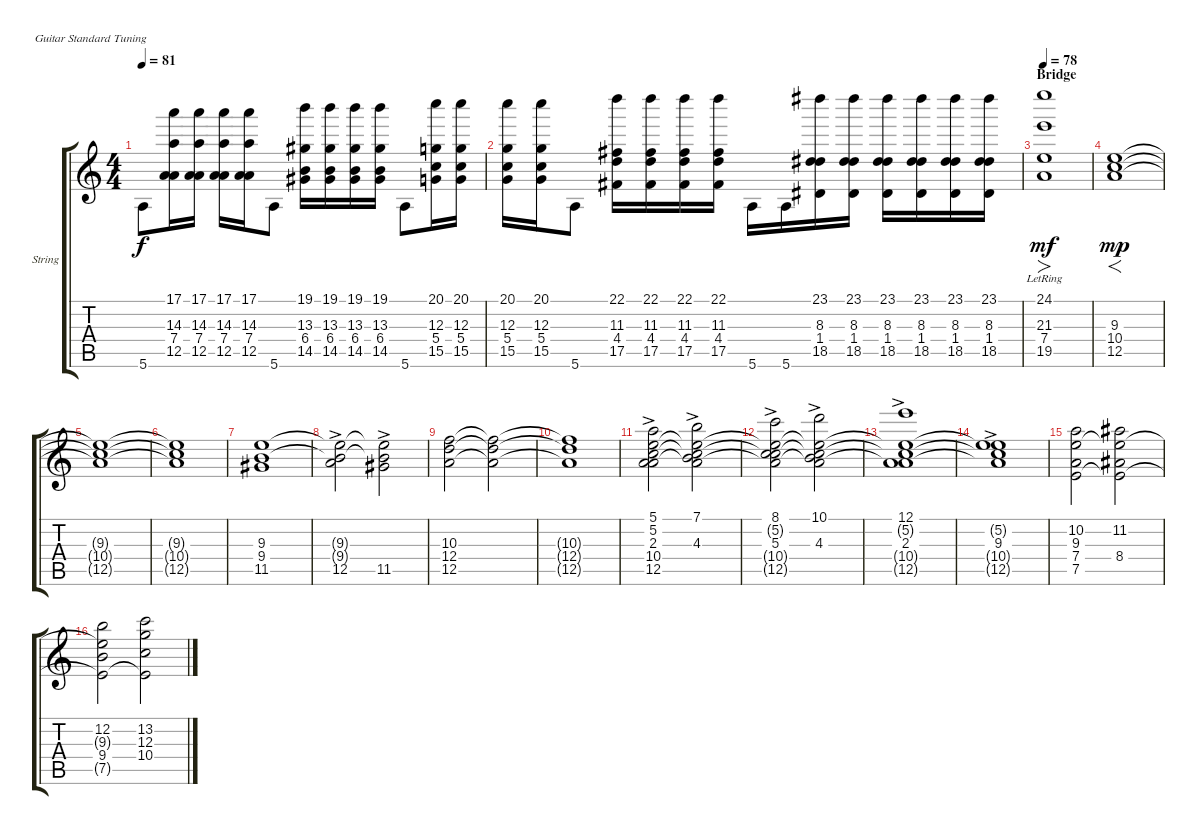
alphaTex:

\defaultSystemsLayout 4
\bracketExtendMode groupsimilarinstruments
\firstSystemTrackNameOrientation horizontal
\otherSystemsTrackNameOrientation horizontal
\track ("String Section" "String") {instrument electricguitarclean}
\staff {score tabs}
\tuning (E4 B3 G3 D3 A2 E2)
\ts (4 4)
\tempo 81
\clef g2
\ks c
5.6.8{dy f} (12.5 14.3 17.1 7.4).16 (12.5 14.3 17.1 7.4).16 (12.5 14.3 17.1 7.4).16 (12.5 14.3 17.1 7.4).16 5.6.8 (14.5 13.3 19.1 6.4).16 (14.5 13.3 19.1 6.4).16 (14.5 13.3 19.1 6.4).16 (14.5 13.3 19.1 6.4).16 5.6.8 (15.5 12.3 20.1 5.4).16 (15.5 12.3 20.1 5.4).16 |
(15.5 12.3 20.1 5.4).16 (15.5 12.3 20.1 5.4).16 5.6.8 (17.5 11.3 22.1 4.4).16 (17.5 11.3 22.1 4.4).16 (17.5 11.3 22.1 4.4).16 (17.5 11.3 22.1 4.4).16 5.6.16 5.6.16 (18.5 8.3 23.1 1.4).16 (18.5 8.3 23.1 1.4).16 (18.5 8.3 23.1 1.4).16 (18.5 8.3 23.1 1.4).16 (18.5 8.3 23.1 1.4).16 (18.5 8.3 23.1 1.4).16 |
\section ("" "Bridge")
\tempo 78
(19.5{lr} 21.3 24.1 7.4).1{fo dy mf} |
(12.5 10.4 9.3).1{f dy mp} |
(12.5{t} 10.4{t} 9.3{t}).1 |
(12.5{t} 10.4{t} 9.3{t}).1 |
(11.5 9.4 9.3).1 |
(9.3{t} 9.4{t} 12.5{ac}).2 (9.3{t} 9.4{t} 11.5{ac}).2 |
(12.5 12.4 10.3).2 (12.5{t} 12.4{t} 10.3{t}).2 |
(12.5{t} 12.4{t} 10.3{t}).1 |
(12.5 10.4 5.2 2.3{ac} 5.1).2 (5.2{t} 4.3{ac} 10.4{t} 12.5{t} 7.1).2 |
(5.3{ac} 5.2{t} 10.4{t} 12.5{t} 8.1).2 (4.3{ac} 5.2{t} 10.4{t} 12.5{t} 10.1).2 |
(2.3{ac} 5.2{t} 10.4{t} 12.5{t} 12.1).1 |
(9.3{ac} 5.2{t} 10.4{t} 12.5{t}).1 |
(10.2 7.4 7.5 9.3).2 (11.2 8.4 7.5{t} 9.3{t}).2 |
(12.2 9.4 7.5{t} 9.3{t}).2 (13.2 7.5{t} 12.3 10.4).2
